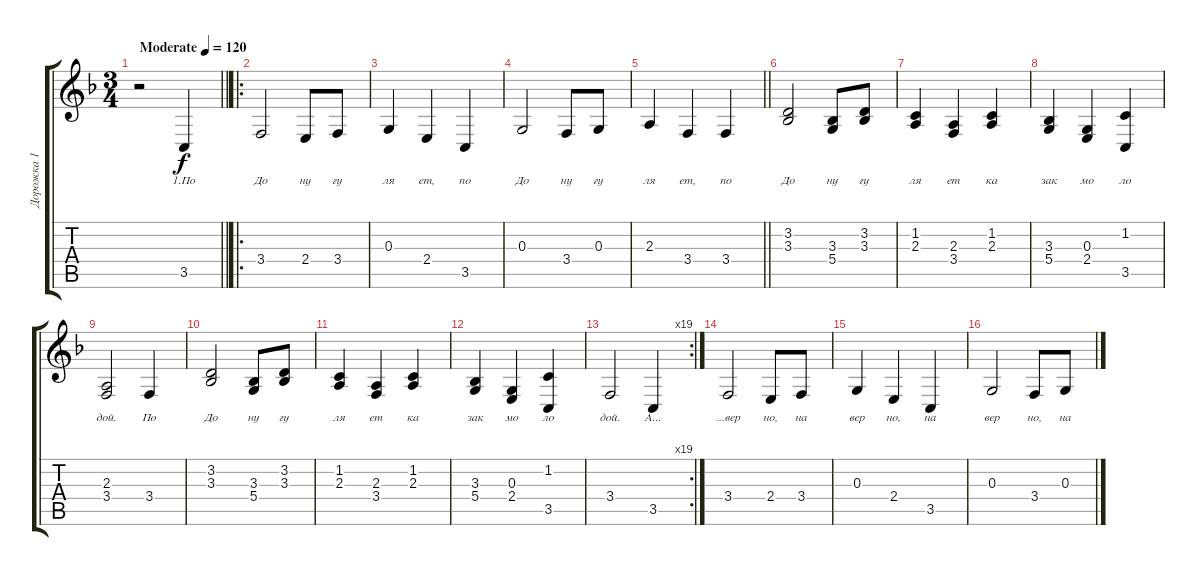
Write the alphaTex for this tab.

\track ("Дорожка 1" "Дорожка 1") {instrument viola}
\staff {score tabs}
\tuning (E4 B3 G3 D3 A2 E2) {hide}
\ts (3 4)
\tempo (120 "Moderate")
\clef g2
\barLineRight lightlight
\ks f
r.2{dy f instrument viola} 3.5.4{lyrics (0 "1.По") lyrics (1 "") lyrics (2 "") lyrics (3 "") lyrics (4 "")} |
\ro
3.4.2{lyrics (0 "До") lyrics (1 "") lyrics (2 "") lyrics (3 "") lyrics (4 "")} 2.4.8{lyrics (0 "ну") lyrics (1 "") lyrics (2 "") lyrics (3 "") lyrics (4 "")} 3.4.8{lyrics (0 "гу") lyrics (1 "") lyrics (2 "") lyrics (3 "") lyrics (4 "")} |
0.3.4{lyrics (0 "ля") lyrics (1 "") lyrics (2 "") lyrics (3 "") lyrics (4 "")} 2.4.4{lyrics (0 "ет,") lyrics (1 "") lyrics (2 "") lyrics (3 "") lyrics (4 "")} 3.5.4{lyrics (0 "по") lyrics (1 "") lyrics (2 "") lyrics (3 "") lyrics (4 "")} |
0.3.2{lyrics (0 "До") lyrics (1 "") lyrics (2 "") lyrics (3 "") lyrics (4 "")} 3.4.8{lyrics (0 "ну") lyrics (1 "") lyrics (2 "") lyrics (3 "") lyrics (4 "")} 0.3.8{lyrics (0 "гу") lyrics (1 "") lyrics (2 "") lyrics (3 "") lyrics (4 "")} |
\barLineRight lightlight
2.3.4{lyrics (0 "ля") lyrics (1 "") lyrics (2 "") lyrics (3 "") lyrics (4 "")} 3.4.4{lyrics (0 "ет,") lyrics (1 "") lyrics (2 "") lyrics (3 "") lyrics (4 "")} 3.4.4{lyrics (0 "по") lyrics (1 "") lyrics (2 "") lyrics (3 "") lyrics (4 "")} |
(3.2 3.3).2{lyrics (0 "До") lyrics (1 "") lyrics (2 "") lyrics (3 "") lyrics (4 "")} (3.3 5.4).8{lyrics (0 "ну") lyrics (1 "") lyrics (2 "") lyrics (3 "") lyrics (4 "")} (3.2 3.3).8{lyrics (0 "гу") lyrics (1 "") lyrics (2 "") lyrics (3 "") lyrics (4 "")} |
(1.2 2.3).4{lyrics (0 "ля") lyrics (1 "") lyrics (2 "") lyrics (3 "") lyrics (4 "")} (2.3 3.4).4{lyrics (0 "ет") lyrics (1 "") lyrics (2 "") lyrics (3 "") lyrics (4 "")} (1.2 2.3).4{lyrics (0 "ка") lyrics (1 "") lyrics (2 "") lyrics (3 "") lyrics (4 "")} |
(3.3 5.4).4{lyrics (0 "зак") lyrics (1 "") lyrics (2 "") lyrics (3 "") lyrics (4 "")} (0.3 2.4).4{lyrics (0 "мо") lyrics (1 "") lyrics (2 "") lyrics (3 "") lyrics (4 "")} (1.2 3.5).4{lyrics (0 "ло") lyrics (1 "") lyrics (2 "") lyrics (3 "") lyrics (4 "")} |
(2.3 3.4).2{lyrics (0 "дой.") lyrics (1 "") lyrics (2 "") lyrics (3 "") lyrics (4 "")} 3.4.4{lyrics (0 "По") lyrics (1 "") lyrics (2 "") lyrics (3 "") lyrics (4 "")} |
(3.2 3.3).2{lyrics (0 "До") lyrics (1 "") lyrics (2 "") lyrics (3 "") lyrics (4 "")} (3.3 5.4).8{lyrics (0 "ну") lyrics (1 "") lyrics (2 "") lyrics (3 "") lyrics (4 "")} (3.2 3.3).8{lyrics (0 "гу") lyrics (1 "") lyrics (2 "") lyrics (3 "") lyrics (4 "")} |
(1.2 2.3).4{lyrics (0 "ля") lyrics (1 "") lyrics (2 "") lyrics (3 "") lyrics (4 "")} (2.3 3.4).4{lyrics (0 "ет") lyrics (1 "") lyrics (2 "") lyrics (3 "") lyrics (4 "")} (1.2 2.3).4{lyrics (0 "ка") lyrics (1 "") lyrics (2 "") lyrics (3 "") lyrics (4 "")} |
(3.3 5.4).4{lyrics (0 "зак") lyrics (1 "") lyrics (2 "") lyrics (3 "") lyrics (4 "")} (0.3 2.4).4{lyrics (0 "мо") lyrics (1 "") lyrics (2 "") lyrics (3 "") lyrics (4 "")} (1.2 3.5).4{lyrics (0 "ло") lyrics (1 "") lyrics (2 "") lyrics (3 "") lyrics (4 "")} |
\rc 19
3.4.2{lyrics (0 "дой.") lyrics (1 "") lyrics (2 "") lyrics (3 "") lyrics (4 "")} 3.5.4{lyrics (0 "А...") lyrics (1 "") lyrics (2 "") lyrics (3 "") lyrics (4 "")} |
3.4.2{lyrics (0 "...вер") lyrics (1 "") lyrics (2 "") lyrics (3 "") lyrics (4 "")} 2.4.8{lyrics (0 "но,") lyrics (1 "") lyrics (2 "") lyrics (3 "") lyrics (4 "")} 3.4.8{lyrics (0 "на") lyrics (1 "") lyrics (2 "") lyrics (3 "") lyrics (4 "")} |
0.3.4{lyrics (0 "вер") lyrics (1 "") lyrics (2 "") lyrics (3 "") lyrics (4 "")} 2.4.4{lyrics (0 "но,") lyrics (1 "") lyrics (2 "") lyrics (3 "") lyrics (4 "")} 3.5.4{lyrics (0 "на") lyrics (1 "") lyrics (2 "") lyrics (3 "") lyrics (4 "")} |
0.3.2{lyrics (0 "вер") lyrics (1 "") lyrics (2 "") lyrics (3 "") lyrics (4 "")} 3.4.8{lyrics (0 "но,") lyrics (1 "") lyrics (2 "") lyrics (3 "") lyrics (4 "")} 0.3.8{lyrics (0 "на") lyrics (1 "") lyrics (2 "") lyrics (3 "") lyrics (4 "")}
